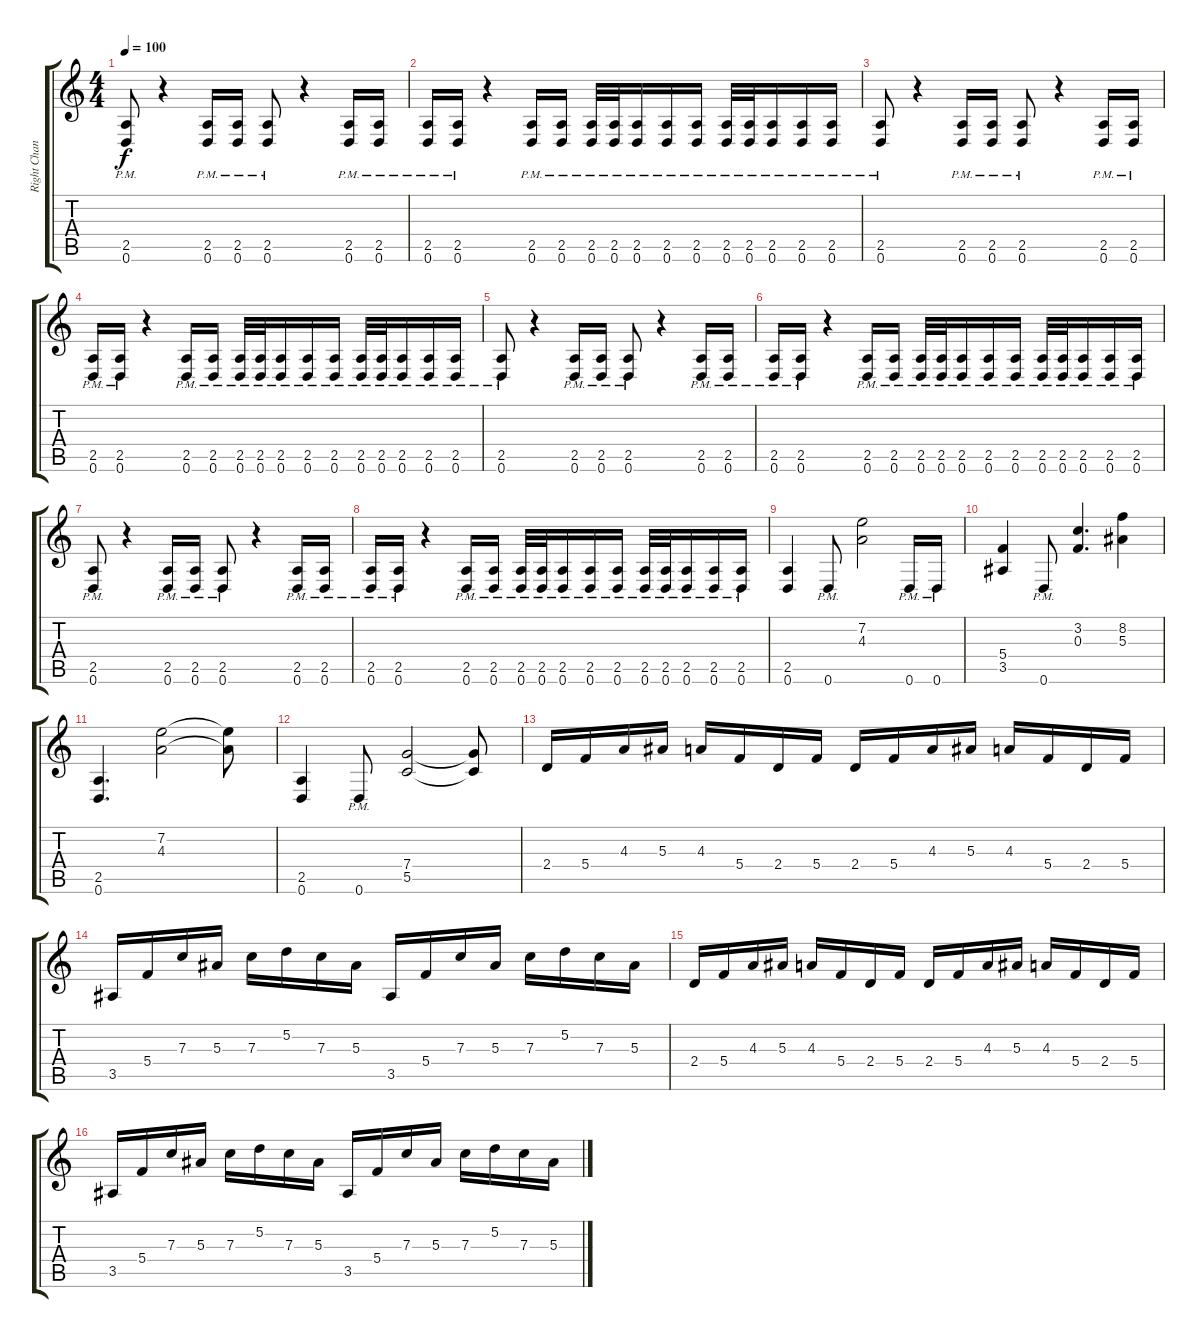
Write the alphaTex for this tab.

\track ("Right Channel" "Right Chan") {instrument overdrivenguitar}
\staff {score tabs}
\tuning (D4 A3 F3 C3 G2 D2) {hide}
\ts (4 4)
\tempo 100
\clef g2
\ks c
(2.5{pm} 0.6{pm}).8{dy f} r.4 (2.5{pm} 0.6{pm}).16 (2.5{pm} 0.6{pm}).16 (2.5{pm} 0.6{pm}).8 r.4 (2.5{pm} 0.6{pm}).16 (2.5{pm} 0.6{pm}).16 |
(2.5{pm} 0.6{pm}).16 (2.5{pm} 0.6{pm}).16 r.4 (2.5{pm} 0.6{pm}).16 (2.5{pm} 0.6{pm}).16 (2.5{pm} 0.6{pm}).32 (2.5{pm} 0.6{pm}).32 (2.5{pm} 0.6{pm}).16 (2.5{pm} 0.6{pm}).16 (2.5{pm} 0.6{pm}).16 (2.5{pm} 0.6{pm}).32 (2.5{pm} 0.6{pm}).32 (2.5{pm} 0.6{pm}).16 (2.5{pm} 0.6{pm}).16 (2.5{pm} 0.6{pm}).16 |
(2.5{pm} 0.6{pm}).8 r.4 (2.5{pm} 0.6{pm}).16 (2.5{pm} 0.6{pm}).16 (2.5{pm} 0.6{pm}).8 r.4 (2.5{pm} 0.6{pm}).16 (2.5{pm} 0.6{pm}).16 |
(2.5{pm} 0.6{pm}).16 (2.5{pm} 0.6{pm}).16 r.4 (2.5{pm} 0.6{pm}).16 (2.5{pm} 0.6{pm}).16 (2.5{pm} 0.6{pm}).32 (2.5{pm} 0.6{pm}).32 (2.5{pm} 0.6{pm}).16 (2.5{pm} 0.6{pm}).16 (2.5{pm} 0.6{pm}).16 (2.5{pm} 0.6{pm}).32 (2.5{pm} 0.6{pm}).32 (2.5{pm} 0.6{pm}).16 (2.5{pm} 0.6{pm}).16 (2.5{pm} 0.6{pm}).16 |
(2.5{pm} 0.6{pm}).8 r.4 (2.5{pm} 0.6{pm}).16 (2.5{pm} 0.6{pm}).16 (2.5{pm} 0.6{pm}).8 r.4 (2.5{pm} 0.6{pm}).16 (2.5{pm} 0.6{pm}).16 |
(2.5{pm} 0.6{pm}).16 (2.5{pm} 0.6{pm}).16 r.4 (2.5{pm} 0.6{pm}).16 (2.5{pm} 0.6{pm}).16 (2.5{pm} 0.6{pm}).32 (2.5{pm} 0.6{pm}).32 (2.5{pm} 0.6{pm}).16 (2.5{pm} 0.6{pm}).16 (2.5{pm} 0.6{pm}).16 (2.5{pm} 0.6{pm}).32 (2.5{pm} 0.6{pm}).32 (2.5{pm} 0.6{pm}).16 (2.5{pm} 0.6{pm}).16 (2.5{pm} 0.6{pm}).16 |
(2.5{pm} 0.6{pm}).8 r.4 (2.5{pm} 0.6{pm}).16 (2.5{pm} 0.6{pm}).16 (2.5{pm} 0.6{pm}).8 r.4 (2.5{pm} 0.6{pm}).16 (2.5{pm} 0.6{pm}).16 |
(2.5{pm} 0.6{pm}).16 (2.5{pm} 0.6{pm}).16 r.4 (2.5{pm} 0.6{pm}).16 (2.5{pm} 0.6{pm}).16 (2.5{pm} 0.6{pm}).32 (2.5{pm} 0.6{pm}).32 (2.5{pm} 0.6{pm}).16 (2.5{pm} 0.6{pm}).16 (2.5{pm} 0.6{pm}).16 (2.5{pm} 0.6{pm}).32 (2.5{pm} 0.6{pm}).32 (2.5{pm} 0.6{pm}).16 (2.5{pm} 0.6{pm}).16 (2.5{pm} 0.6{pm}).16 |
(2.5 0.6).4 0.6{pm}.8 (7.2 4.3).2 0.6{pm}.16 0.6{pm}.16 |
(5.4 3.5).4 0.6{pm}.8 (3.2 0.3).4{d} (8.2 5.3).4 |
(2.5 0.6).4{d} (7.2 4.3).2 (7.2{t} 4.3{t}).8 |
(2.5 0.6).4 0.6{pm}.8 (7.4 5.5).2 (7.4{t} 5.5{t}).8 |
2.4.16 5.4.16 4.3.16 5.3.16 4.3.16 5.4.16 2.4.16 5.4.16 2.4.16 5.4.16 4.3.16 5.3.16 4.3.16 5.4.16 2.4.16 5.4.16 |
3.5.16 5.4.16 7.3.16 5.3.16 7.3.16 5.2.16 7.3.16 5.3.16 3.5.16 5.4.16 7.3.16 5.3.16 7.3.16 5.2.16 7.3.16 5.3.16 |
2.4.16 5.4.16 4.3.16 5.3.16 4.3.16 5.4.16 2.4.16 5.4.16 2.4.16 5.4.16 4.3.16 5.3.16 4.3.16 5.4.16 2.4.16 5.4.16 |
3.5.16 5.4.16 7.3.16 5.3.16 7.3.16 5.2.16 7.3.16 5.3.16 3.5.16 5.4.16 7.3.16 5.3.16 7.3.16 5.2.16 7.3.16 5.3.16
